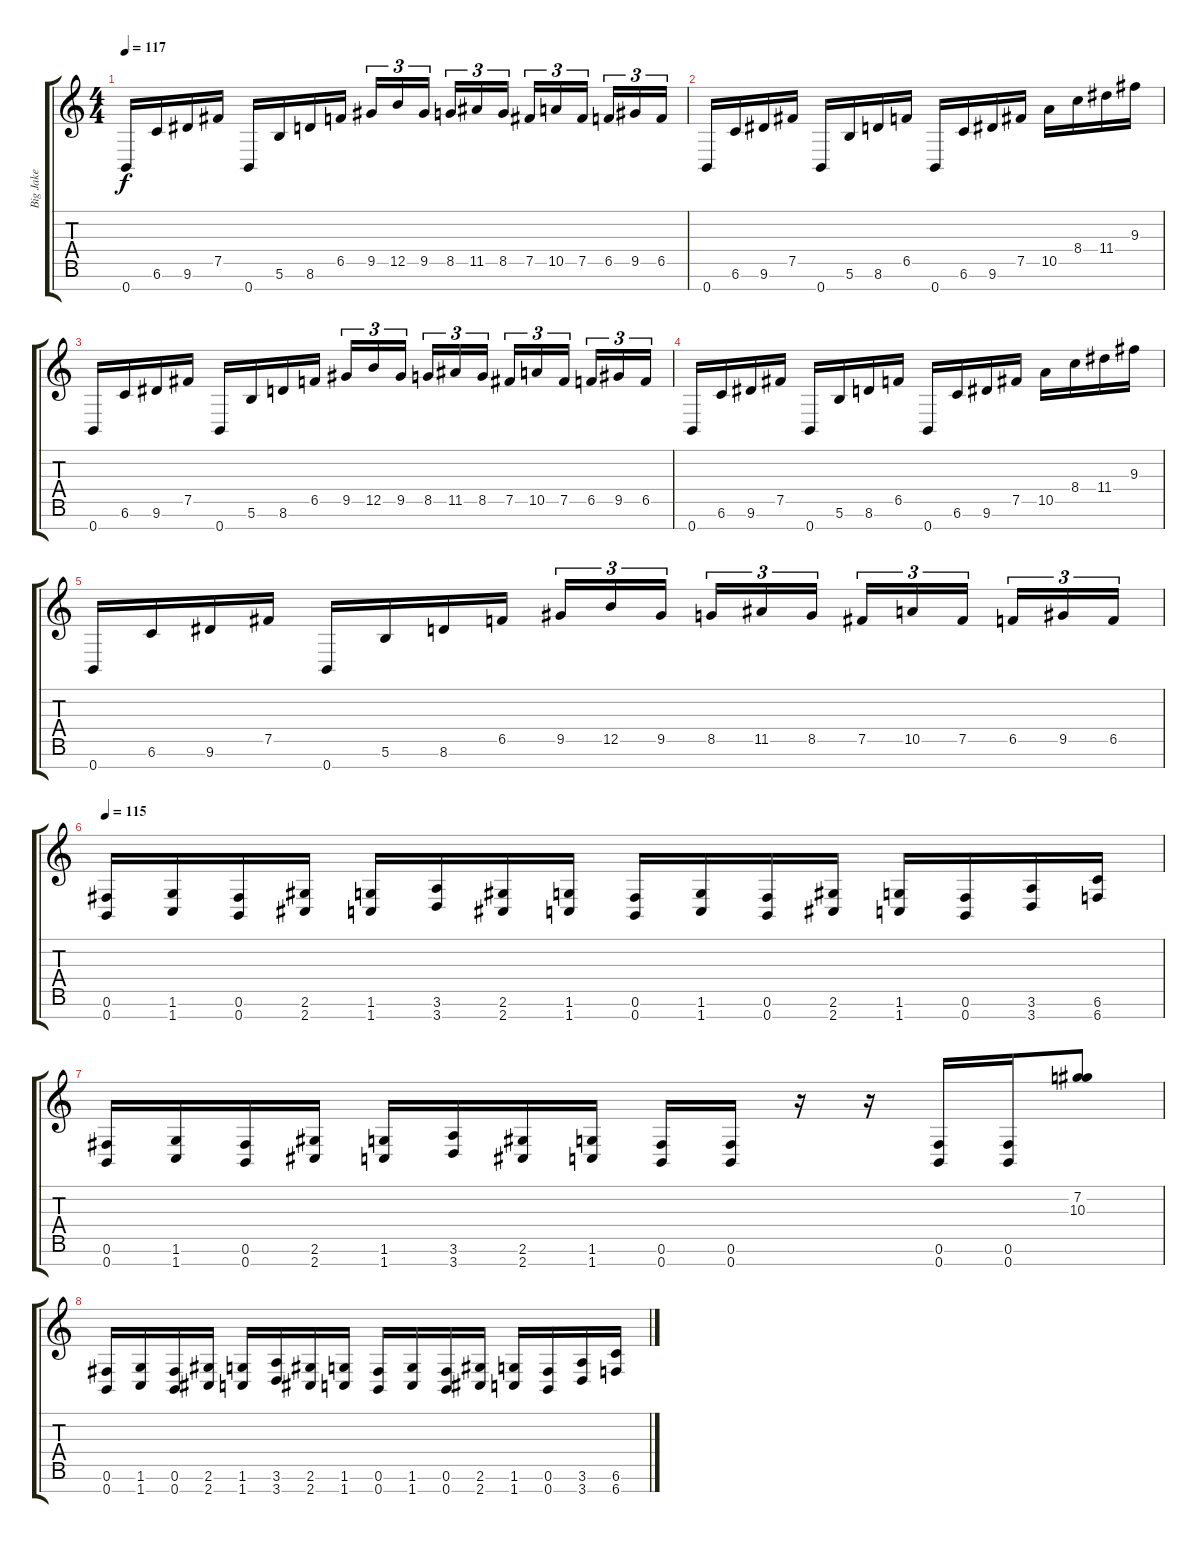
\track ("Big Jake" "Big Jake") {instrument distortionguitar}
\staff {score tabs}
\tuning (Gb4 Db4 A3 E3 B2 Gb2 B1) {hide}
\ts (4 4)
\tempo 117
\clef g2
\ks c
0.7.16{dy f} 6.6.16 9.6.16 7.5.16 0.7.16 5.6.16 8.6.16 6.5.16 9.5.16{tu (3 2)} 12.5.16{tu (3 2)} 9.5.16{tu (3 2) beam splitsecondary} 8.5.16{tu (3 2)} 11.5.16{tu (3 2)} 8.5.16{tu (3 2)} 7.5.16{tu (3 2)} 10.5.16{tu (3 2)} 7.5.16{tu (3 2) beam splitsecondary} 6.5.16{tu (3 2)} 9.5.16{tu (3 2)} 6.5.16{tu (3 2)} |
0.7.16 6.6.16 9.6.16 7.5.16 0.7.16 5.6.16 8.6.16 6.5.16 0.7.16 6.6.16 9.6.16 7.5.16 10.5.16 8.4.16 11.4.16 9.3.16 |
0.7.16 6.6.16 9.6.16 7.5.16 0.7.16 5.6.16 8.6.16 6.5.16 9.5.16{tu (3 2)} 12.5.16{tu (3 2)} 9.5.16{tu (3 2) beam splitsecondary} 8.5.16{tu (3 2)} 11.5.16{tu (3 2)} 8.5.16{tu (3 2)} 7.5.16{tu (3 2)} 10.5.16{tu (3 2)} 7.5.16{tu (3 2) beam splitsecondary} 6.5.16{tu (3 2)} 9.5.16{tu (3 2)} 6.5.16{tu (3 2)} |
0.7.16 6.6.16 9.6.16 7.5.16 0.7.16 5.6.16 8.6.16 6.5.16 0.7.16 6.6.16 9.6.16 7.5.16 10.5.16 8.4.16 11.4.16 9.3.16 |
0.7.16 6.6.16 9.6.16 7.5.16 0.7.16 5.6.16 8.6.16 6.5.16 9.5.16{tu (3 2)} 12.5.16{tu (3 2)} 9.5.16{tu (3 2) beam splitsecondary} 8.5.16{tu (3 2)} 11.5.16{tu (3 2)} 8.5.16{tu (3 2)} 7.5.16{tu (3 2)} 10.5.16{tu (3 2)} 7.5.16{tu (3 2) beam splitsecondary} 6.5.16{tu (3 2)} 9.5.16{tu (3 2)} 6.5.16{tu (3 2)} |
\tempo 115
(0.6 0.7).16 (1.6 1.7).16 (0.6 0.7).16 (2.6 2.7).16 (1.6 1.7).16 (3.6 3.7).16 (2.6 2.7).16 (1.6 1.7).16 (0.6 0.7).16 (1.6 1.7).16 (0.6 0.7).16 (2.6 2.7).16 (1.6 1.7).16 (0.6 0.7).16 (3.6 3.7).16 (6.6 6.7).16 |
(0.6 0.7).16 (1.6 1.7).16 (0.6 0.7).16 (2.6 2.7).16 (1.6 1.7).16 (3.6 3.7).16 (2.6 2.7).16 (1.6 1.7).16 (0.6 0.7).16 (0.6 0.7).16 r.16 r.16 (0.6 0.7).16 (0.6 0.7).16 (7.2 10.3).8 |
(0.6 0.7).16 (1.6 1.7).16 (0.6 0.7).16 (2.6 2.7).16 (1.6 1.7).16 (3.6 3.7).16 (2.6 2.7).16 (1.6 1.7).16 (0.6 0.7).16 (1.6 1.7).16 (0.6 0.7).16 (2.6 2.7).16 (1.6 1.7).16 (0.6 0.7).16 (3.6 3.7).16 (6.6 6.7).16
